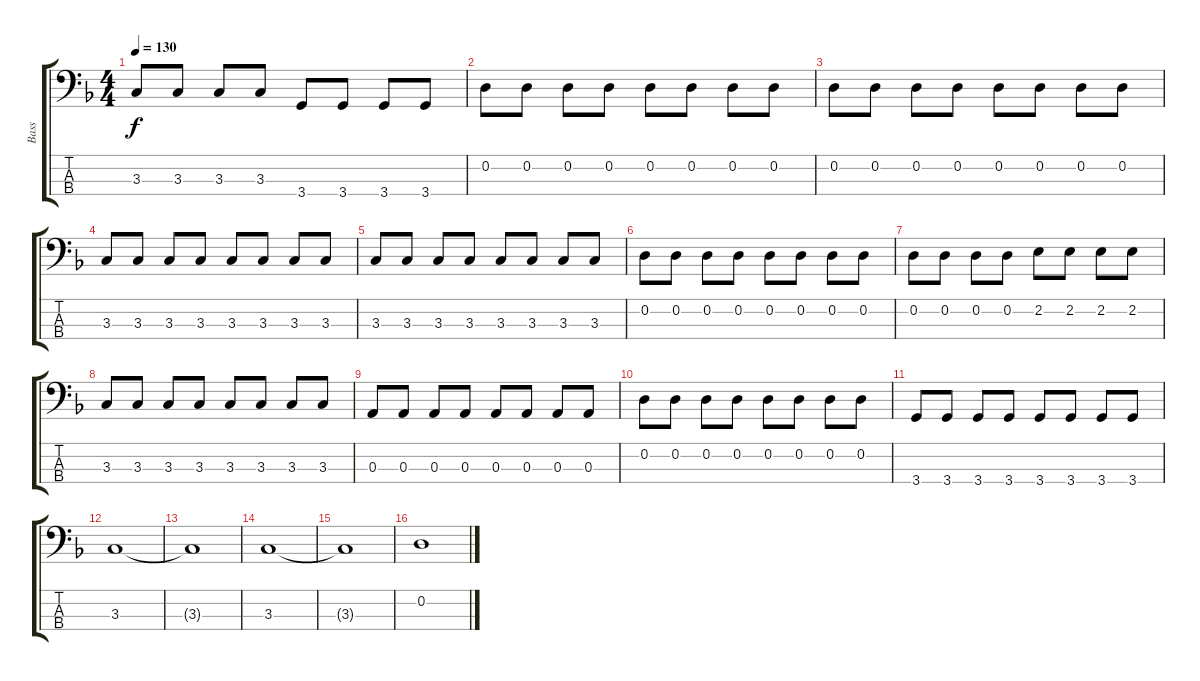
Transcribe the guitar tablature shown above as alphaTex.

\track ("Bass" "Bass") {instrument electricbassfinger}
\staff {score tabs}
\tuning (G2 D2 A1 E1) {hide}
\ts (4 4)
\tempo 130
\clef f4
\ks dminor
3.3.8{dy f} 3.3.8 3.3.8 3.3.8 3.4.8 3.4.8 3.4.8 3.4.8 |
0.2.8 0.2.8 0.2.8 0.2.8 0.2.8 0.2.8 0.2.8 0.2.8 |
0.2.8 0.2.8 0.2.8 0.2.8 0.2.8 0.2.8 0.2.8 0.2.8 |
3.3.8 3.3.8 3.3.8 3.3.8 3.3.8 3.3.8 3.3.8 3.3.8 |
3.3.8 3.3.8 3.3.8 3.3.8 3.3.8 3.3.8 3.3.8 3.3.8 |
0.2.8 0.2.8 0.2.8 0.2.8 0.2.8 0.2.8 0.2.8 0.2.8 |
0.2.8 0.2.8 0.2.8 0.2.8 2.2.8 2.2.8 2.2.8 2.2.8 |
3.3.8 3.3.8 3.3.8 3.3.8 3.3.8 3.3.8 3.3.8 3.3.8 |
0.3.8 0.3.8 0.3.8 0.3.8 0.3.8 0.3.8 0.3.8 0.3.8 |
0.2.8 0.2.8 0.2.8 0.2.8 0.2.8 0.2.8 0.2.8 0.2.8 |
3.4.8 3.4.8 3.4.8 3.4.8 3.4.8 3.4.8 3.4.8 3.4.8 |
3.3.1 |
3.3{t}.1 |
3.3.1 |
3.3{t}.1 |
0.2.1
